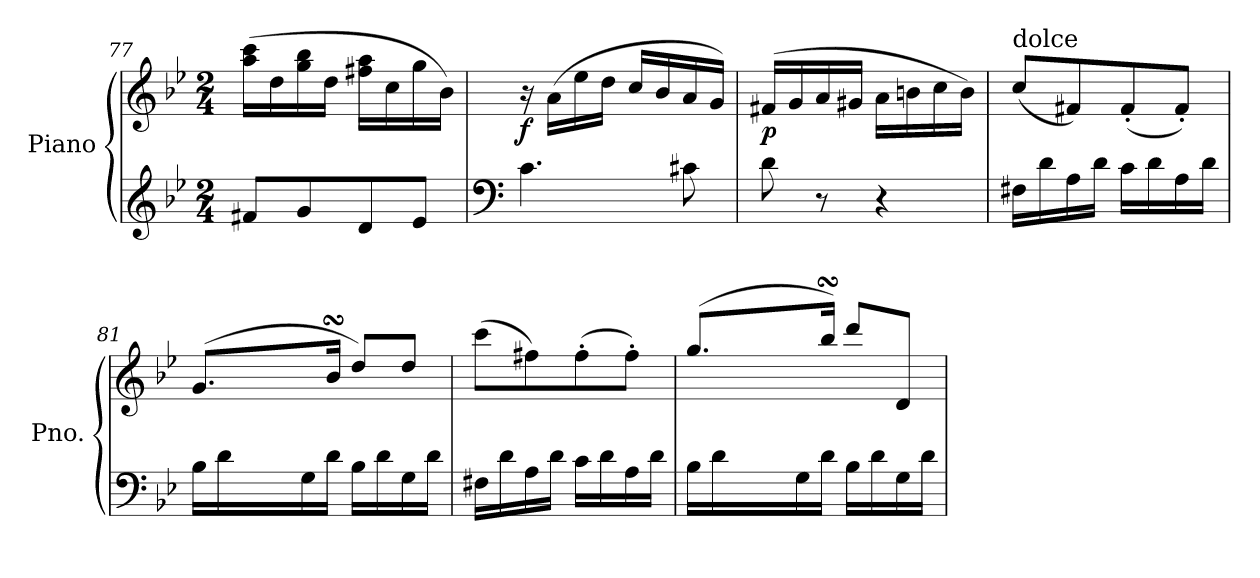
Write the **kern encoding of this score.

**kern	**kern	**dynam
*part1	*part1	*part1
*staff2	*staff1	*staff1/2
*I"Piano	*	*
*I'Pno.	*	*
*clefG2	*clefG2	*
*k[b-e-]	*k[b-e-]	*
*B-:	*B-:	*
*M2/4	*M2/4	*
=77	=77	=77
8f#X/L	(>16aa\ 16ccc\LL	.
.	16dd\	.
8g/	16gg\ 16bb-\	.
.	16dd\JJ	.
8d/	16ff#X\ 16aa\LL	.
.	16cc\	.
8e-/J	16gg\	.
.	16b-\JJ)	.
=78	=78	=78
*clefF4	*	*
!	!	!LO:DY:b
4.c\	16r	f
.	(>16a\LL	.
.	16ee-\	.
.	16dd\JJ	.
.	16cc/LL	.
.	16b-/	.
8c#X\	16a/	.
.	16g/JJ)	.
=79	=79	=79
!	!	!LO:DY:b
8d\	(>16f#X/LL	p
.	16g/	.
8r	16a/	.
.	16g#X/JJ	.
4r	16a\LL	.
.	16bn\	.
.	16cc\	.
.	16b\JJ)	.
=80	=80	=80
!	!LO:TX:a:t=dolce	!
16F#X\LL	(<8cc/L	.
16d\	.	.
16A\	8f#X/)	.
16d\JJ	.	.
16c\LL	(<8f#'/	.
16d\	.	.
16A\	8f#'/J)	.
16d\JJ	.	.
=81	=81	=81
*	*^	*
16B-\LL	(>8.g/L	16.gLLyy	.
16d\	.	.	.
*	*	*Xbrackettup	*
.	.	96aLLyy	.
.	.	96gyy	.
.	.	96f#XJJyy	.
16G\	.	16gyy	.
16d\JJ	16b-sSSs/Jk	16b-JJyy	.
16B-\LL	8dd/L)	4ryy	.
16d\	.	.	.
16G\	8dd/J	.	.
16d\JJ	.	.	.
*	*v	*v	*
=82	=82	=82
16F#X\LL	(>8ccc\L	.
16d\	.	.
16A\	8ff#X\)	.
16d\JJ	.	.
16c\LL	(>8ff#'\	.
16d\	.	.
16A\	8ff#'\J)	.
16d\JJ	.	.
=83	=83	=83
*	*^	*
16B-\LL	(>8.gg/L	16.ggLLyy	.
16d\	.	.	.
.	.	96aaLLyy	.
.	.	96ggyy	.
.	.	96ff#XJJyy	.
16G\	.	16ggyy	.
16d\JJ	16bb-sSSs/Jk)	16bb-JJyy	.
16B-\LL	8ddd/L	4ryy	.
16d\	.	.	.
16G\	8d/J	.	.
16d\JJ	.	.	.
*	*v	*v	*
=	=	=
*-	*-	*-
